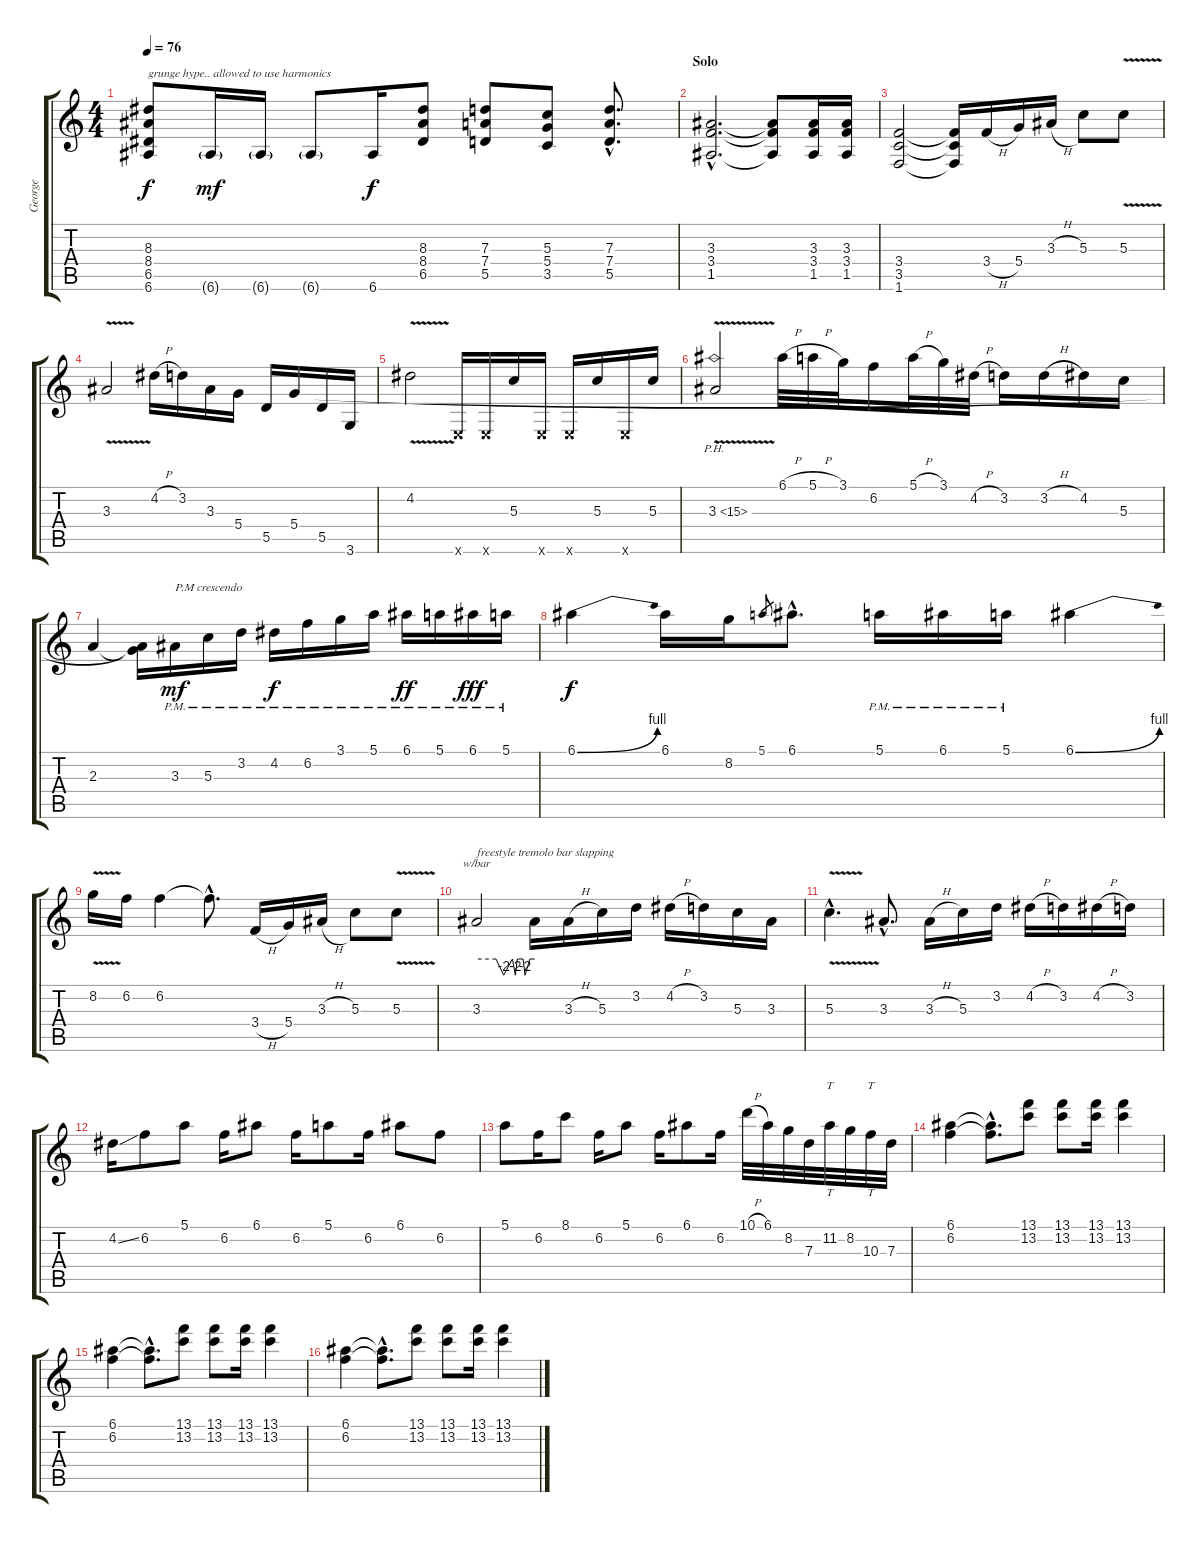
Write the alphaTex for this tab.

\track ("George" "George") {instrument distortionguitar}
\staff {score tabs}
\tuning (E4 B3 G3 D3 A2 E2) {hide}
\ts (4 4)
\tempo 76
\clef g2
\ks c
(8.3 8.4 6.5 6.6).8{txt "grunge hype.. allowed to use harmonics" dy f} 6.6{g}.16{dy mf} 6.6{g}.16 6.6{g}.8 6.6.16{dy f} (8.3 8.4 6.5).8 (7.3 7.4 5.5).8 (5.3 5.4 3.5).8 (7.3{hac} 7.4{hac} 5.5{hac}).8{d} |
\section ("" "Solo")
(3.3{hac} 3.4{hac} 1.5{hac}).2{d} (3.3{t} 3.4{t} 1.5{t}).8 (3.3 3.4 1.5).16 (3.3 3.4 1.5).16 |
(3.4 3.5 1.6).2{volume 15} (3.4{t} 3.5{t} 1.6{t}).16 3.4{h}.16 5.4.16 3.3{h}.16 5.3.8 5.3{v}.8 |
3.3{v}.2 4.2{h}.16 3.2.16 3.3.16 5.4.16 5.5.16 5.4.16 5.5.16 3.6.16 |
4.2{v}.2 0.6{x}.16 0.6{x}.16 5.3.16 0.6{x}.16 0.6{x}.16 5.3.16 0.6{x}.16 5.3.16 |
3.3{ph 12 v}.2 6.1{h}.32 5.1{h}.32 3.1.32 6.2.16 5.1{h}.32 3.1.32 4.2{h}.32 3.2.16 3.2{h}.16 4.2.16 5.3.16 |
2.3.4 (2.3{t} 5.4{t}).16 3.3{pm}.16{txt "P.M crescendo" dy mf} 5.3{pm}.16 3.2{pm}.16 4.2{pm}.16{dy f} 6.2{pm}.16 3.1{pm}.16 5.1{pm}.16 6.1{pm}.16{dy ff} 5.1{pm}.16 6.1{pm}.16{dy fff} 5.1{pm}.16 |
6.1{be (bend 0 0 60 4)}.4{dy f} 6.1.16 8.2.16 5.1.8{gr} 6.1{hac}.8{d} 5.1{pm}.16 6.1{pm}.16 5.1{pm}.16 6.1{be (bend 0 0 60 4)}.4 |
8.2{v}.16 6.2.16 6.2.4 6.2{hac t}.8{d} 3.4{h}.16 5.4.16 3.3{h}.16 5.3.8 5.3{v}.8 |
3.3.2{tbe (custom default 0 0 20 0 28 -8 37 0 40 -8 42 0 48 0 50 -8 55 0 60 0) txt "freestyle tremolo bar slapping"} 3.3{t}.16 3.3{h}.16 5.3.16 3.2.16 4.2{h}.16 3.2.16 5.3.16 3.3.16 |
5.3{v hac}.4{d} 3.3{hac}.8{d} 3.3{h}.16 5.3.16 3.2.16 4.2{h}.16 3.2.16 4.2{h}.16 3.2.16 |
4.2{ss}.16 6.2.8 5.1.8 6.2.16 6.1.8 6.2.16 5.1.8 6.2.16 6.1.8 6.2.8 |
5.1.8 6.2.16 8.1.8 6.2.16 5.1.8 6.2.16 6.1.8 6.2.16 10.1{h}.32 6.1.32 8.2.32 7.3.32 11.2.32{tt} 8.2.32 10.3.32{tt} 7.3.32 |
(6.1 6.2).4 (6.1{hac t} 6.2{hac t}).8{d} (13.1 13.2).8 (13.1 13.2).8 (13.1 13.2).16 (13.1 13.2).4 |
(6.1 6.2).4 (6.1{hac t} 6.2{hac t}).8{d} (13.1 13.2).8 (13.1 13.2).8 (13.1 13.2).16 (13.1 13.2).4 |
(6.1 6.2).4 (6.1{hac t} 6.2{hac t}).8{d} (13.1 13.2).8 (13.1 13.2).8 (13.1 13.2).16 (13.1 13.2).4
